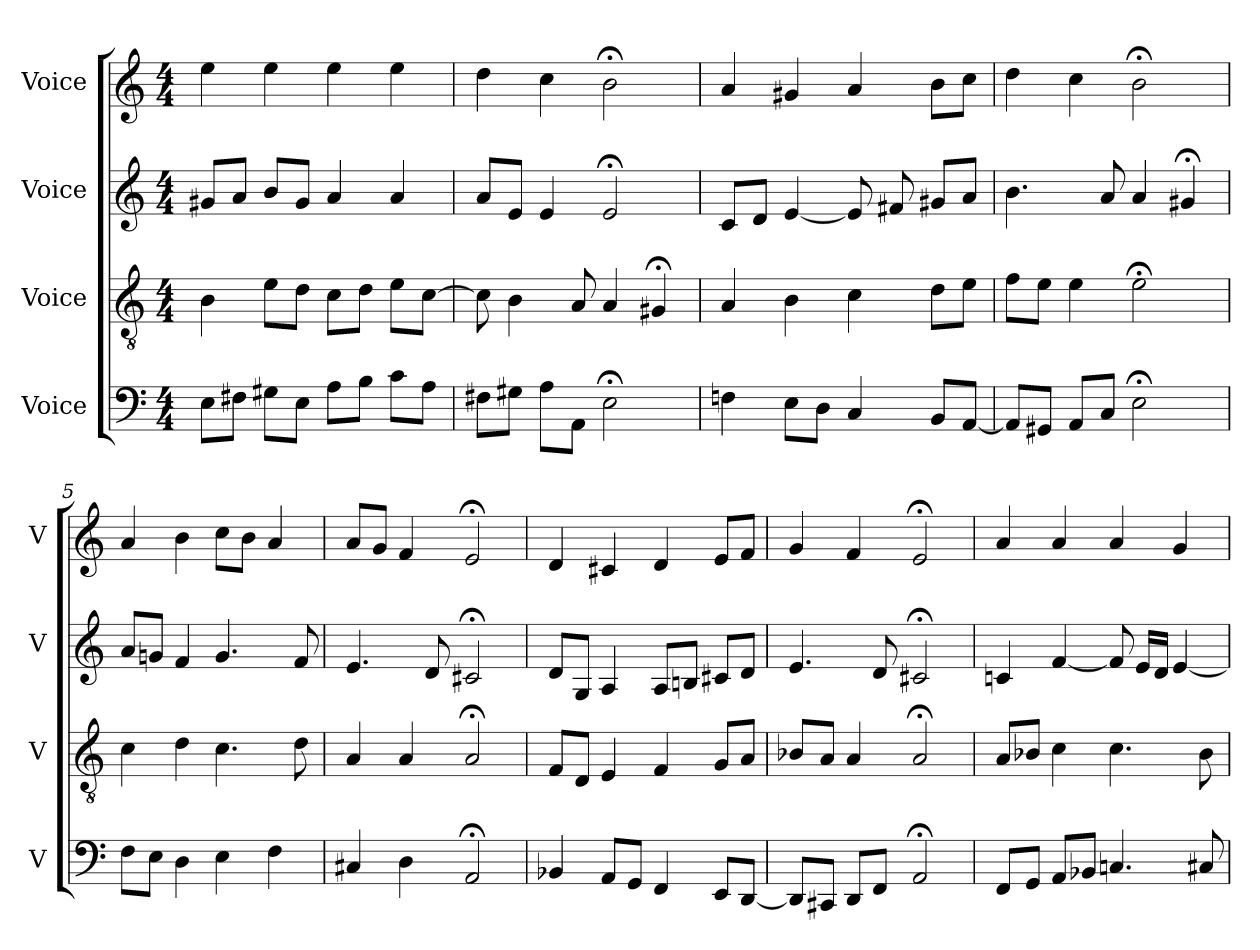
**kern	**kern	**kern	**kern
*part4	*part3	*part2	*part1
*staff4	*staff3	*staff2	*staff1
*I"Voice	*I"Voice	*I"Voice	*I"Voice
*I'V	*I'V	*I'V	*I'V
*clefF4	*clefGv2	*clefG2	*clefG2
*k[]	*k[]	*k[]	*k[]
*M4/4	*M4/4	*M4/4	*M4/4
*MM100	*MM100	*MM100	*MM100
=1	=1	=1	=1
8E\L	4B\	8g#X/L	4ee\
8F#X\J	.	8a/J	.
8G#X\L	8e\L	8b/L	4ee\
8E\J	8d\J	8g#/J	.
8A\L	8c\L	4a/	4ee\
8B\J	8d\J	.	.
8c\L	8e\L	4a/	4ee\
8A\J	[8c\J	.	.
=2	=2	=2	=2
8F#X\L	8c\]	8a/L	4dd\
8G#X\J	4B\	8e/J	.
8A\L	.	4e/	4cc\
8AA\J	8A/	.	.
2E;\	4A/	2e;/	2b;\
.	4G#X;/	.	.
=3	=3	=3	=3
4Fn\	4A/	8c/L	4a/
.	.	8d/J	.
8E\L	4B\	[4e/	4g#X/
8D\J	.	.	.
4C/	4c\	8e/]	4a/
.	.	8f#X/	.
8BB/L	8d\L	8g#X/L	8b\L
[8AA/J	8e\J	8a/J	8cc\J
=4	=4	=4	=4
8AA/L]	8f\L	4.b\	4dd\
8GG#X/J	8e\J	.	.
8AA/L	4e\	.	4cc\
8C/J	.	8a/	.
2E;\	2e;\	4a/	2b;\
.	.	4g#X;/	.
!!LO:LB:g=z
=5	=5	=5	=5
8F\L	4c\	8a/L	4a/
8E\J	.	8gn/J	.
4D\	4d\	4f/	4b\
4E\	4.c\	4.g/	8cc\L
.	.	.	8b\J
4F\	.	.	4a/
.	8d\	8f/	.
=6	=6	=6	=6
4C#X/	4A/	4.e/	8a/L
.	.	.	8g/J
4D\	4A/	.	4f/
.	.	8d/	.
2AA;/	2A;/	2c#X;/	2e;/
=7	=7	=7	=7
4BB-X/	8F/L	8d/L	4d/
.	8D/J	8G/J	.
8AA/L	4E/	4A/	4c#X/
8GG/J	.	.	.
4FF/	4F/	8A/L	4d/
.	.	8Bn/J	.
8EE/L	8G/L	8c#X/L	8e/L
[8DD/J	8A/J	8d/J	8f/J
=8	=8	=8	=8
8DD/L]	8B-X/L	4.e/	4g/
8CC#X/J	8A/J	.	.
8DD/L	4A/	.	4f/
8FF/J	.	8d/	.
2AA;/	2A;/	2c#X;/	2e;/
!!LO:LB:g=z
=9	=9	=9	=9
8FF/L	8A/L	4cn/	4a/
8GG/J	8B-X/J	.	.
8AA/L	4c\	[4f/	4a/
8BB-X/J	.	.	.
4.Cn/	4.c\	8f/]	4a/
.	.	16e/LL	.
.	.	16d/JJ	.
.	.	[4e/	4g/
8C#X/	8B-\	.	.
=	=	=	=
*-	*-	*-	*-
